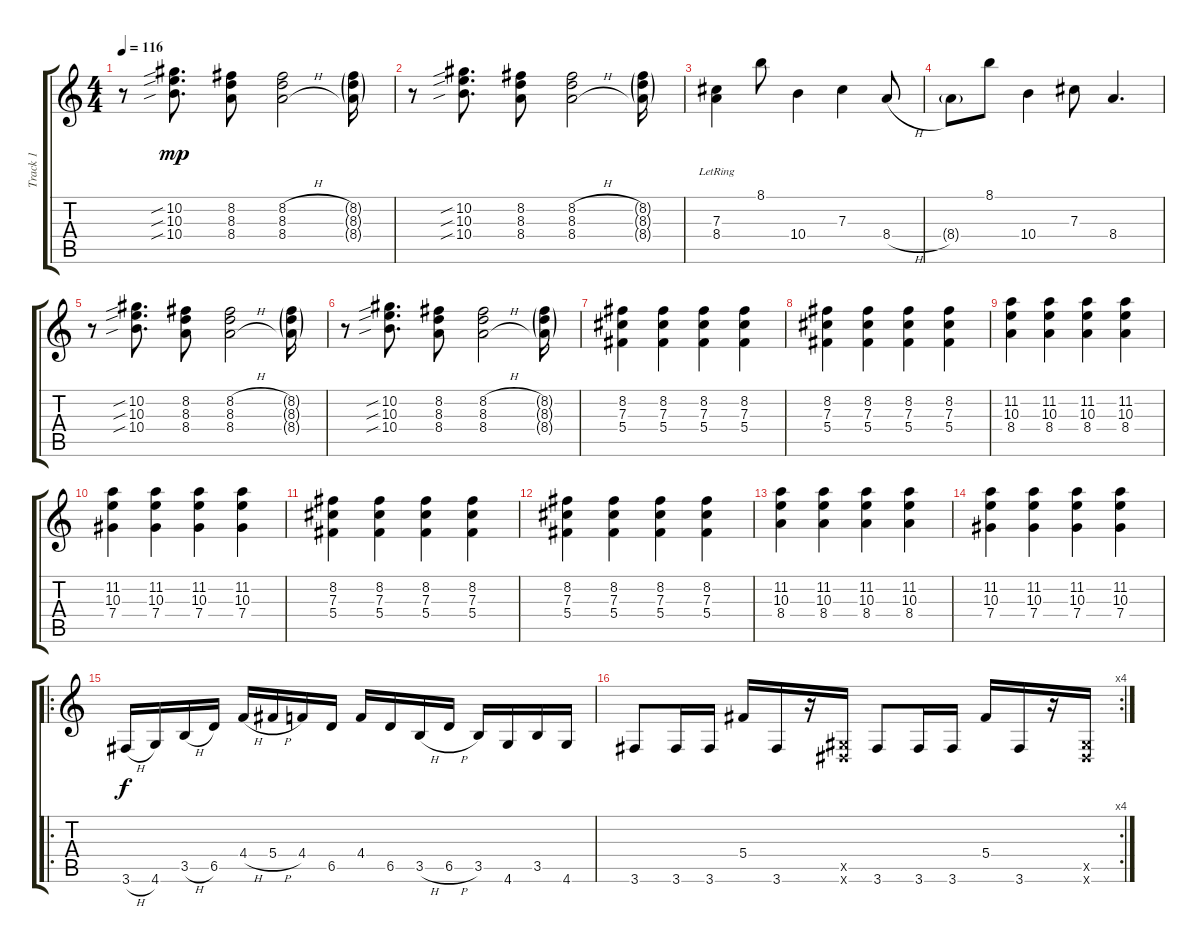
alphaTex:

\track ("Track 1" "Track 1") {instrument distortionguitar}
\staff {score tabs}
\tuning (Eb4 Bb3 Gb3 Db3 Ab2 Eb2) {hide}
\ts (4 4)
\tempo 116
\clef g2
\ks c
r.8{dy mp} (10.2{sib} 10.3{sib} 10.4{sib}).8{d} (8.2 8.3 8.4).8 (8.2{h} 8.3{h} 8.4{h}).2 (8.2{g} 8.3{g} 8.4{g}).16 |
r.8 (10.2{sib} 10.3{sib} 10.4{sib}).8{d} (8.2 8.3 8.4).8 (8.2{h} 8.3{h} 8.4{h}).2 (8.2{g} 8.3{g} 8.4{g}).16 |
(7.3{lr} 8.4{lr}).4 8.1.8 10.4.4 7.3.4 8.4{h}.8 |
8.4{g}.8 8.1.8 10.4.4 7.3.8 8.4.4{d} |
r.8 (10.2{sib} 10.3{sib} 10.4{sib}).8{d} (8.2 8.3 8.4).8 (8.2{h} 8.3{h} 8.4{h}).2 (8.2{g} 8.3{g} 8.4{g}).16 |
r.8 (10.2{sib} 10.3{sib} 10.4{sib}).8{d} (8.2 8.3 8.4).8 (8.2{h} 8.3{h} 8.4{h}).2 (8.2{g} 8.3{g} 8.4{g}).16 |
(8.2 7.3 5.4).4 (8.2 7.3 5.4).4 (8.2 7.3 5.4).4 (8.2 7.3 5.4).4 |
(8.2 7.3 5.4).4 (8.2 7.3 5.4).4 (8.2 7.3 5.4).4 (8.2 7.3 5.4).4 |
(11.2 10.3 8.4).4 (11.2 10.3 8.4).4 (11.2 10.3 8.4).4 (11.2 10.3 8.4).4 |
(11.2 10.3 7.4).4 (11.2 10.3 7.4).4 (11.2 10.3 7.4).4 (11.2 10.3 7.4).4 |
(8.2 7.3 5.4).4 (8.2 7.3 5.4).4 (8.2 7.3 5.4).4 (8.2 7.3 5.4).4 |
(8.2 7.3 5.4).4 (8.2 7.3 5.4).4 (8.2 7.3 5.4).4 (8.2 7.3 5.4).4 |
(11.2 10.3 8.4).4 (11.2 10.3 8.4).4 (11.2 10.3 8.4).4 (11.2 10.3 8.4).4 |
(11.2 10.3 7.4).4 (11.2 10.3 7.4).4 (11.2 10.3 7.4).4 (11.2 10.3 7.4).4 |
\ro
3.6{h}.16{dy f} 4.6.16 3.5{h}.16 6.5.16 4.4{h}.16 5.4{h}.16 4.4.16 6.5.16 4.4.16 6.5.16 3.5{h}.16 6.5{h}.16 3.5.16 4.6.16 3.5.16 4.6.16 |
\rc 4
3.6.8 3.6.16 3.6.16 5.4.16 3.6.16 r.16 (0.5{x} 0.6{x}).16 3.6.8 3.6.16 3.6.16 5.4.16 3.6.16 r.16 (0.5{x} 0.6{x}).16
